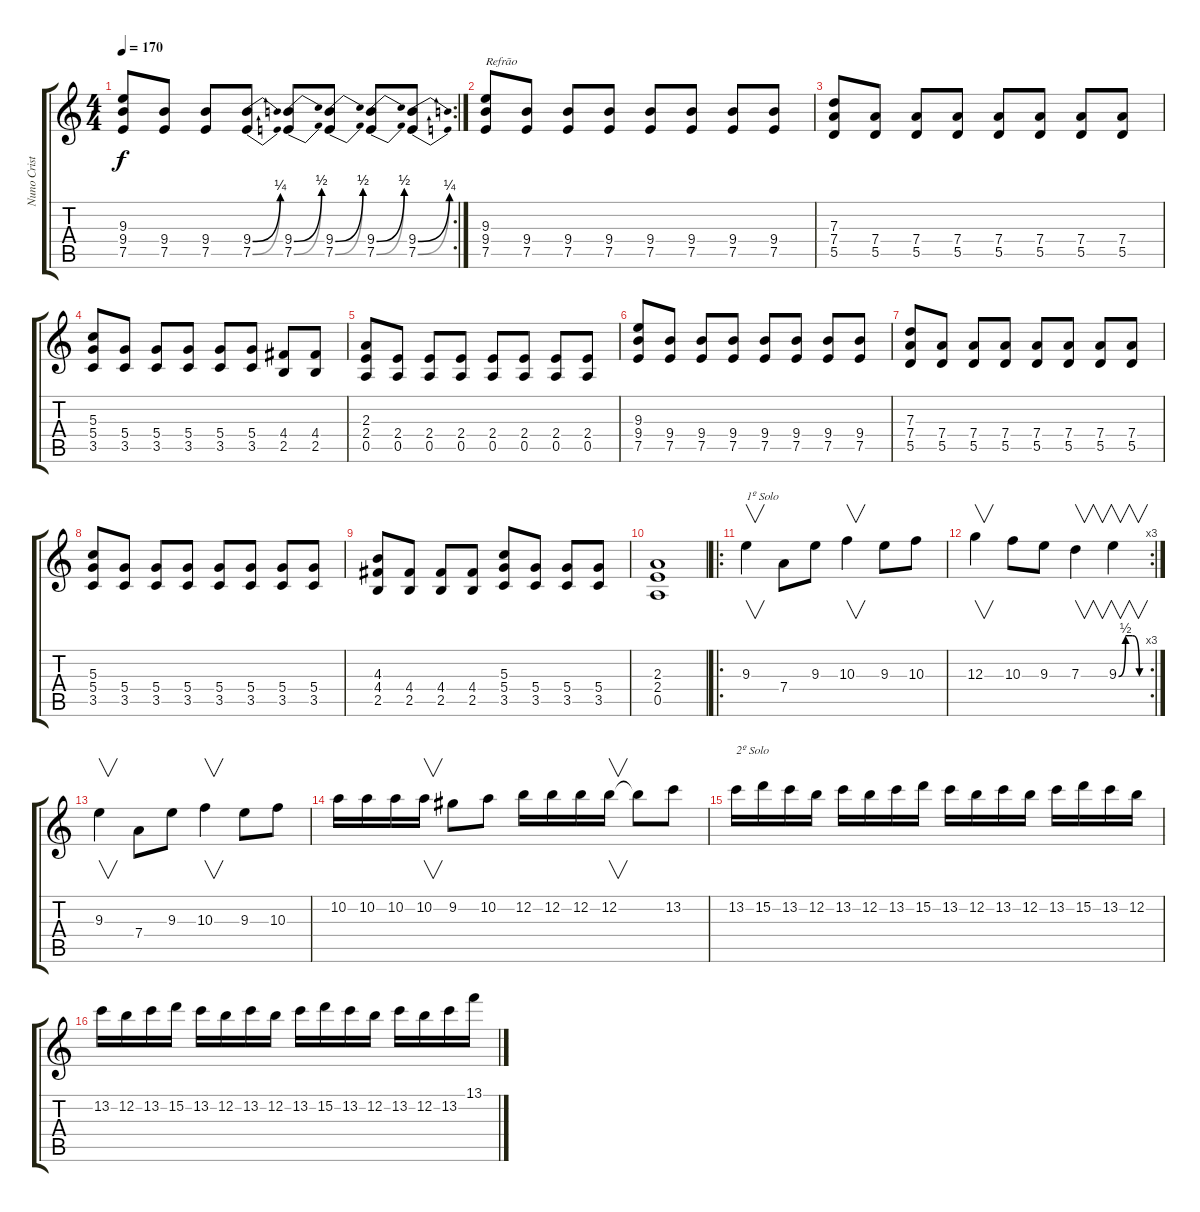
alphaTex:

\track ("Nuno Cristóvão" "Nuno Crist") {instrument overdrivenguitar}
\staff {score tabs}
\tuning (E4 B3 G3 D3 A2 E2) {hide}
\rc 2
\ts (4 4)
\tempo 170
\clef g2
\ks c
(9.3 9.4 7.5).8{dy f} (9.4 7.5).8 (9.4 7.5).8 (9.4{be (bend 0 0 60 1)} 7.5{be (bend 0 0 60 1)}).8 (9.4{be (bend 0 0 60 2)} 7.5{be (bend 0 0 60 2)}).8 (9.4{be (bend 0 0 60 2)} 7.5{be (bend 0 0 60 2)}).8 (9.4{be (bend 0 0 60 2)} 7.5{be (bend 0 0 60 2)}).8 (9.4{be (bend 0 0 60 1)} 7.5{be (bend 0 0 60 1)}).8 |
(9.3 9.4 7.5).8{txt "Refrão"} (9.4 7.5).8 (9.4 7.5).8 (9.4 7.5).8 (9.4 7.5).8 (9.4 7.5).8 (9.4 7.5).8 (9.4 7.5).8 |
(7.3 7.4 5.5).8 (7.4 5.5).8 (7.4 5.5).8 (7.4 5.5).8 (7.4 5.5).8 (7.4 5.5).8 (7.4 5.5).8 (7.4 5.5).8 |
(5.3 5.4 3.5).8 (5.4 3.5).8 (5.4 3.5).8 (5.4 3.5).8 (5.4 3.5).8 (5.4 3.5).8 (4.4 2.5).8 (4.4 2.5).8 |
(2.3 2.4 0.5).8 (2.4 0.5).8 (2.4 0.5).8 (2.4 0.5).8 (2.4 0.5).8 (2.4 0.5).8 (2.4 0.5).8 (2.4 0.5).8 |
(9.3 9.4 7.5).8 (9.4 7.5).8 (9.4 7.5).8 (9.4 7.5).8 (9.4 7.5).8 (9.4 7.5).8 (9.4 7.5).8 (9.4 7.5).8 |
(7.3 7.4 5.5).8 (7.4 5.5).8 (7.4 5.5).8 (7.4 5.5).8 (7.4 5.5).8 (7.4 5.5).8 (7.4 5.5).8 (7.4 5.5).8 |
(5.3 5.4 3.5).8 (5.4 3.5).8 (5.4 3.5).8 (5.4 3.5).8 (5.4 3.5).8 (5.4 3.5).8 (5.4 3.5).8 (5.4 3.5).8 |
(4.3 4.4 2.5).8 (4.4 2.5).8 (4.4 2.5).8 (4.4 2.5).8 (5.3 5.4 3.5).8 (5.4 3.5).8 (5.4 3.5).8 (5.4 3.5).8 |
(2.3 2.4 0.5).1 |
\ro
9.3.4{v txt "1º Solo"} 7.4.8 9.3.8 10.3.4{v} 9.3.8 10.3.8 |
\rc 3
12.3.4{v} 10.3.8 9.3.8 7.3.4{v} 9.3{be (custom 0 0 15 2 30 2 45 0 60 0)}.4{v} |
9.3.4{v} 7.4.8 9.3.8 10.3.4{v} 9.3.8 10.3.8 |
10.2.16 10.2.16 10.2.16 10.2.16{v} 9.2.8 10.2.8 12.2.16 12.2.16 12.2.16 12.2.16{v} 12.2{t}.8 13.2.8 |
13.2.16{txt "2º Solo"} 15.2.16 13.2.16 12.2.16 13.2.16 12.2.16 13.2.16 15.2.16 13.2.16 12.2.16 13.2.16 12.2.16 13.2.16 15.2.16 13.2.16 12.2.16 |
13.2.16 12.2.16 13.2.16 15.2.16 13.2.16 12.2.16 13.2.16 12.2.16 13.2.16 15.2.16 13.2.16 12.2.16 13.2.16 12.2.16 13.2.16 13.1.16
